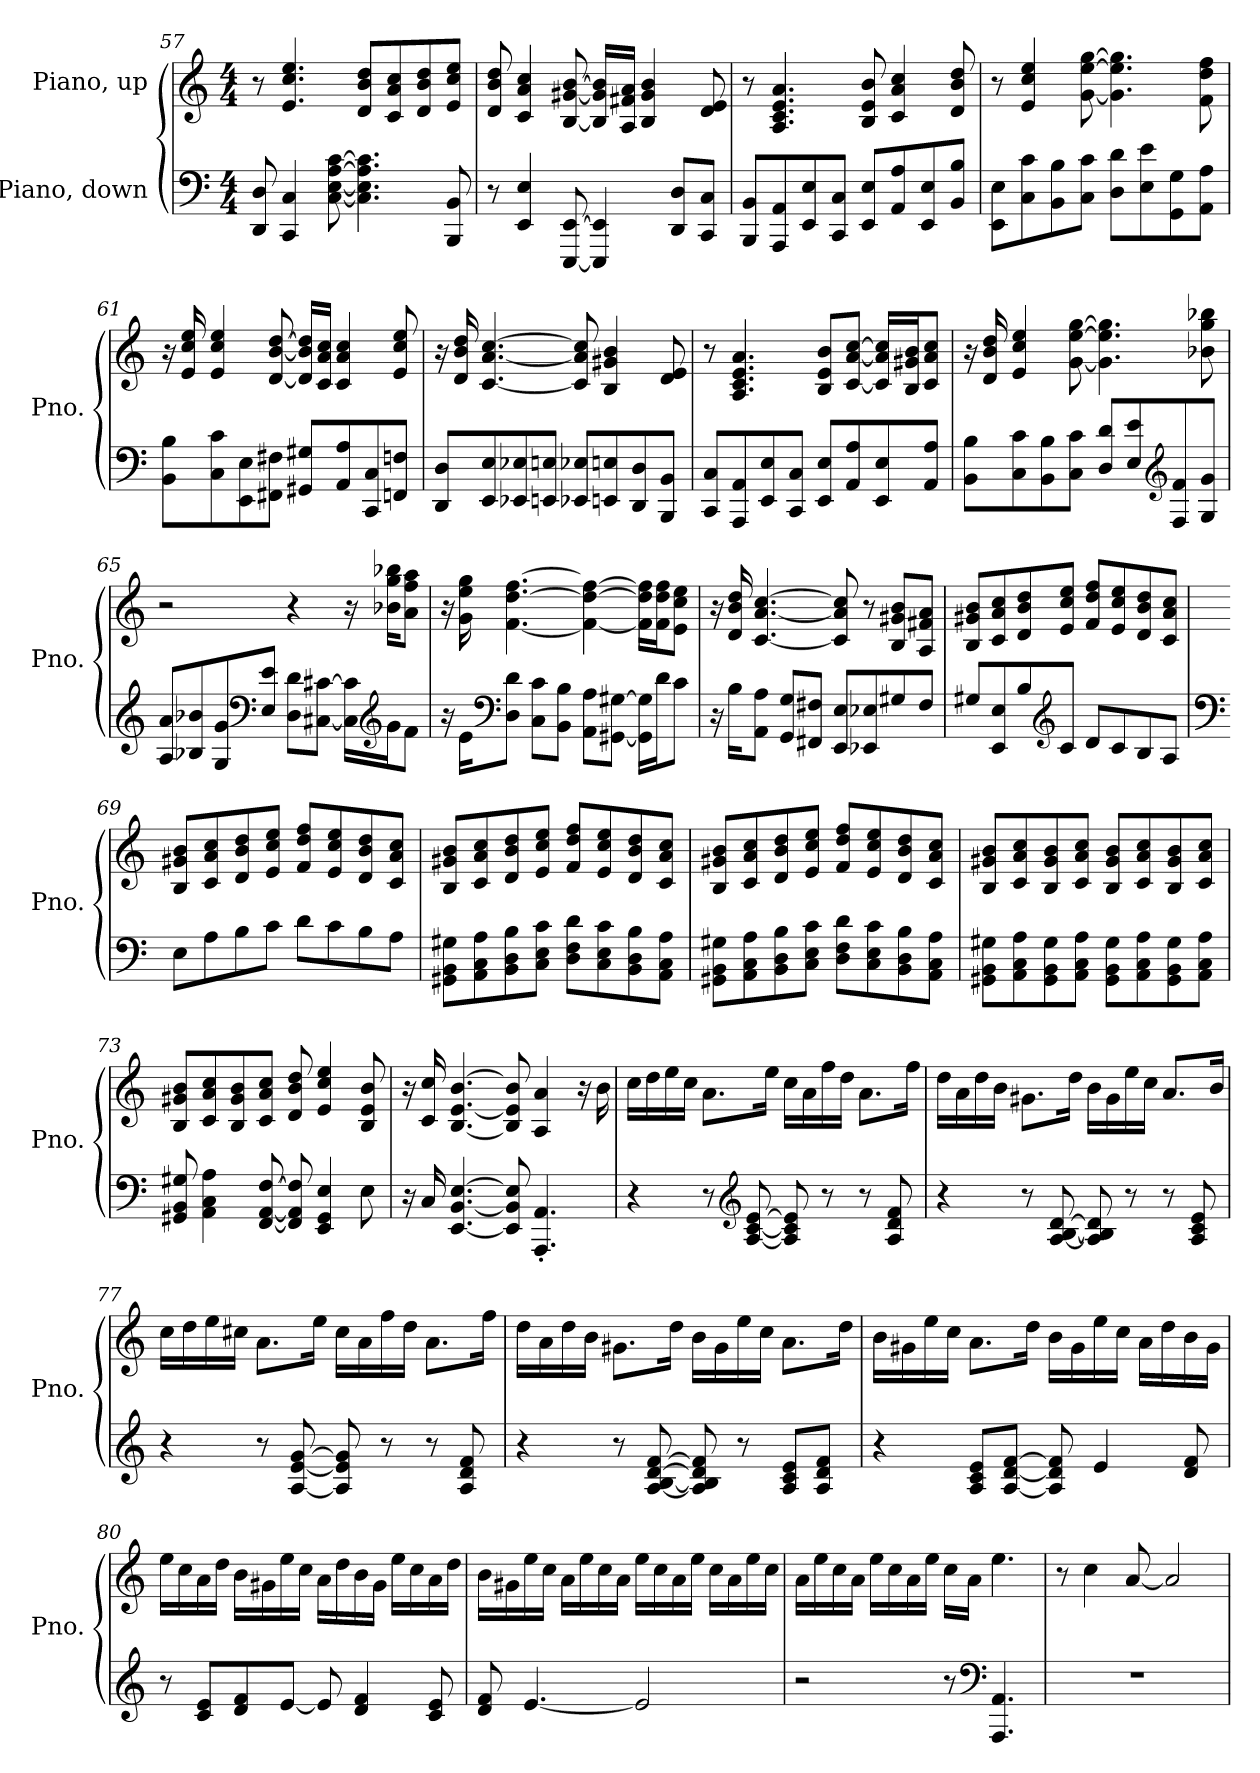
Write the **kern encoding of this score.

**kern	**kern
*part2	*part1
*staff2	*staff1
*I"Piano, down	*I"Piano, up
*I'Pno.	*I'Pno.
*clefF4	*clefG2
*k[]	*k[]
*M4/4	*M4/4
=57	=57
8DD/ 8D/	8r
4CC/ 4C/	4.e/ 4.cc/ 4.ee/
[8C\ [8E\ [8A\ [8c\	.
4.C\] 4.E\] 4.A\] 4.c\]	8d/ 8b/ 8dd/L
.	8c/ 8a/ 8cc/
.	8d/ 8b/ 8dd/
8BBB/ 8BB/	8e/ 8cc/ 8ee/J
=58	=58
8r	8d/ 8b/ 8dd/
4EE/ 4E/	4c/ 4a/ 4cc/
[8EEE/ [8EE/	[8B/ [8g#X/ [8b/
4EEE/] 4EE/]	16B/] 16g#/] 16b/]LL
.	16A/ 16f#X/ 16a/JJ
.	4B/ 4g#/ 4b/
8DD/ 8D/L	.
8CC/ 8C/J	8d/ 8e/
=59	=59
8BBB/ 8BB/L	8r
8AAA/ 8AA/	4.A/ 4.c/ 4.e/ 4.a/
8EE/ 8E/	.
8CC/ 8C/J	.
8EE/ 8E/L	8B/ 8e/ 8b/
8AA/ 8A/	4c/ 4a/ 4cc/
8EE/ 8E/	.
8BB/ 8B/J	8d/ 8b/ 8dd/
!!LO:PB:g=z
=60	=60
8EE\ 8E\L	8r
8C\ 8c\	4e/ 4cc/ 4ee/
8BB\ 8B\	.
8C\ 8c\J	[8g\ [8ee\ [8gg\
8D\ 8d\L	4.g\] 4.ee\] 4.gg\]
8E\ 8e\	.
8GG\ 8G\	.
8AA\ 8A\J	8f\ 8dd\ 8ff\
=61	=61
8BB\ 8B\L	16r
.	16e/ 16cc/ 16ee/
8C\ 8c\	4e/ 4cc/ 4ee/
8EE\ 8E\	.
8FF#X\ 8F#X\J	[8d/ [8b/ [8dd/
8GG#X/ 8G#X/L	16d/] 16b/] 16dd/]LL
.	16c/ 16a/ 16cc/JJ
8AA/ 8A/	4c/ 4a/ 4cc/
8CC/ 8C/	.
8FFn/ 8Fn/J	8e/ 8cc/ 8ee/
=62	=62
8DD/ 8D/L	16r
.	16d/ 16b/ 16dd/
8EE/ 8E/	[4.c/ [4.a/ [4.cc/
8EE-X/ 8E-X/	.
8EEn/ 8En/J	.
8EE-X/ 8E-X/L	8c/] 8a/] 8cc/]
8EEn/ 8En/	4B/ 4g#X/ 4b/
8DD/ 8D/	.
8BBB/ 8BB/J	8d/ 8e/
!!LO:LB:g=z
=63	=63
8CC/ 8C/L	8r
8AAA/ 8AA/	4.A/ 4.c/ 4.e/ 4.a/
8EE/ 8E/	.
8CC/ 8C/J	.
8EE/ 8E/L	8B/ 8e/ 8b/L
8AA/ 8A/	[8c/ [8a/ [8cc/J
8EE/ 8E/	16c/] 16a/] 16cc/]LL
.	16B/ 16g#X/ 16b/J
8AA/ 8A/J	8c/ 8a/ 8cc/J
=64	=64
8BB\ 8B\L	16r
.	16d/ 16b/ 16dd/
8C\ 8c\	4e/ 4cc/ 4ee/
8BB\ 8B\	.
8C\ 8c\J	[8g\ [8ee\ [8gg\
8D/ 8d/L	4.g\] 4.ee\] 4.gg\]
8E/ 8e/	.
*clefG2	*
8F/ 8f/	.
8G/ 8g/J	8b-X\ 8gg\ 8bb-X\
=65	=65
8A/ 8a/L	2r
8B-X/ 8b-X/	.
8G/ 8g/	.
*clefF4	*
8E/ 8e/J	.
8D\ 8d\L	4r
[8C#X\ [8c#X\J	.
16C#\] 16c#\]LL	16r
*clefG2	*
16g\J	16b-X\ 16gg\ 16bb-X\KL
8f\J	8a\ 8ff\ 8aa\J
!!LO:LB:g=z
=66	=66
16r	16r
16e\KL	16g\ 16ee\ 16gg\
*clefF4	*
8D\ 8d\J	[4.f\ [4.dd\ [4.ff\
8C\ 8c\L	.
8BB\ 8B\J	.
8AA\ 8A\L	4f\_ 4dd\_ 4ff\_
[8GG#X\ [8G#X\J	.
16GG#\] 16G#\]LL	16f\] 16dd\] 16ff\]LL
16d\J	16f\ 16dd\ 16ff\J
8c\J	8e\ 8cc\ 8ee\J
=67	=67
16r	16r
16B\KL	16d/ 16b/ 16dd/
8AA\ 8A\J	[4.c/ [4.a/ [4.cc/
8GG/ 8G/L	.
8FF#X/ 8F#X/J	.
8EE/ 8E/L	8c/] 8a/] 8cc/]
8EE-X/ 8E-X/	8r
8G#X/	8B/ 8g#X/ 8b/L
8F#/J	8A/ 8f#X/ 8a/J
=68	=68
8G#X/L	8B/ 8g#X/ 8b/L
8EE/ 8E/	8c/ 8a/ 8cc/
8B/	8d/ 8b/ 8dd/
*clefG2	*
8c/J	8e/ 8cc/ 8ee/J
8d/L	8f/ 8dd/ 8ff/L
8c/	8e/ 8cc/ 8ee/
8B/	8d/ 8b/ 8dd/
8A/J	8c/ 8a/ 8cc/J
!!LO:LB:g=z
=69	=69
*clefF4	*
8E\L	8B/ 8g#X/ 8b/L
8A\	8c/ 8a/ 8cc/
8B\	8d/ 8b/ 8dd/
8c\J	8e/ 8cc/ 8ee/J
8d\L	8f/ 8dd/ 8ff/L
8c\	8e/ 8cc/ 8ee/
8B\	8d/ 8b/ 8dd/
8A\J	8c/ 8a/ 8cc/J
=70	=70
8GG#X\ 8BB\ 8G#X\L	8B/ 8g#X/ 8b/L
8AA\ 8C\ 8A\	8c/ 8a/ 8cc/
8BB\ 8D\ 8B\	8d/ 8b/ 8dd/
8C\ 8E\ 8c\J	8e/ 8cc/ 8ee/J
8D\ 8F\ 8d\L	8f/ 8dd/ 8ff/L
8C\ 8E\ 8c\	8e/ 8cc/ 8ee/
8BB\ 8D\ 8B\	8d/ 8b/ 8dd/
8AA\ 8C\ 8A\J	8c/ 8a/ 8cc/J
=71	=71
8GG#X\ 8BB\ 8G#X\L	8B/ 8g#X/ 8b/L
8AA\ 8C\ 8A\	8c/ 8a/ 8cc/
8BB\ 8D\ 8B\	8d/ 8b/ 8dd/
8C\ 8E\ 8c\J	8e/ 8cc/ 8ee/J
8D\ 8F\ 8d\L	8f/ 8dd/ 8ff/L
8C\ 8E\ 8c\	8e/ 8cc/ 8ee/
8BB\ 8D\ 8B\	8d/ 8b/ 8dd/
8AA\ 8C\ 8A\J	8c/ 8a/ 8cc/J
=72	=72
8GG#X\ 8BB\ 8G#X\L	8B/ 8g#X/ 8b/L
8AA\ 8C\ 8A\	8c/ 8a/ 8cc/
8GG#\ 8BB\ 8G#\	8B/ 8g#/ 8b/
8AA\ 8C\ 8A\J	8c/ 8a/ 8cc/J
8GG#\ 8BB\ 8G#\L	8B/ 8g#/ 8b/L
8AA\ 8C\ 8A\	8c/ 8a/ 8cc/
8GG#\ 8BB\ 8G#\	8B/ 8g#/ 8b/
8AA\ 8C\ 8A\J	8c/ 8a/ 8cc/J
!!LO:LB:g=z
=73	=73
8GG#X/ 8BB/ 8G#X/	8B/ 8g#X/ 8b/L
4AA\ 4C\ 4A\	8c/ 8a/ 8cc/
.	8B/ 8g#/ 8b/
[8FF/ [8AA/ [8F/	8c/ 8a/ 8cc/J
8FF/] 8AA/] 8F/]	8d/ 8b/ 8dd/
4EE/ 4GG#/ 4E/	4e/ 4cc/ 4ee/
8E\	8B/ 8e/ 8b/
=74	=74
16r	16r
16C/	16c/ 16cc/
[4.EE/ [4.BB/ [4.E/	[4.B/ [4.e/ [4.b/
8EE/] 8BB/] 8E/]	8B/] 8e/] 8b/]
4.AAA/' 4.AA/'	4A/ 4a/
.	16r
.	16b\
=75	=75
4r	16cc\LL
.	16dd\
.	16ee\
.	16cc\JJ
8r	8.a\L
*clefG2	*
[8A/ [8c/ [8e/	.
.	16ee\Jk
8A/] 8c/] 8e/]	16cc\LL
.	16a\
8r	16ff\
.	16dd\JJ
8r	8.a\L
8A/ 8d/ 8f/	.
.	16ff\Jk
!!LO:LB:g=z
=76	=76
4r	16dd\LL
.	16a\
.	16dd\
.	16b\JJ
8r	8.g#X\L
[8A/ [8B/ [8d/	.
.	16dd\Jk
8A/] 8B/] 8d/]	16b\LL
.	16g#\
8r	16ee\
.	16cc\JJ
8r	8.a/L
8A/ 8c/ 8e/	.
.	16b/Jk
=77	=77
4r	16cc\LL
.	16dd\
.	16ee\
.	16cc#X\JJ
8r	8.a\L
[8A/ [8e/ [8g/	.
.	16ee\Jk
8A/] 8e/] 8g/]	16cc#\LL
.	16a\
8r	16ff\
.	16dd\JJ
8r	8.a\L
8A/ 8d/ 8f/	.
.	16ff\Jk
=78	=78
4r	16dd\LL
.	16a\
.	16dd\
.	16b\JJ
8r	8.g#X\L
[8A/ [8B/ [8d/ [8f/	.
.	16dd\Jk
8A/] 8B/] 8d/] 8f/]	16b\LL
.	16g#\
8r	16ee\
.	16cc\JJ
8A/ 8c/ 8e/L	8.a\L
8A/ 8d/ 8f/J	.
.	16dd\Jk
!!LO:PB:g=z
=79	=79
4r	16b\LL
.	16g#X\
.	16ee\
.	16cc\JJ
8A/ 8c/ 8e/L	8.a\L
[8A/ [8d/ [8f/J	.
.	16dd\Jk
8A/] 8d/] 8f/]	16b\LL
.	16g#\
4e/	16ee\
.	16cc\JJ
.	16a\LL
.	16dd\
8d/ 8f/	16b\
.	16g#\JJ
=80	=80
8r	16ee\LL
.	16cc\
8c/ 8e/L	16a\
.	16dd\JJ
8d/ 8f/	16b\LL
.	16g#X\
[8e/J	16ee\
.	16cc\JJ
8e/]	16a\LL
.	16dd\
4d/ 4f/	16b\
.	16g#\JJ
.	16ee\LL
.	16cc\
8c/ 8e/	16a\
.	16dd\JJ
!!LO:LB:g=z
=81	=81
8d/ 8f/	16b\LL
.	16g#X\
[4.e/	16ee\
.	16cc\JJ
.	16a\LL
.	16ee\
.	16cc\
.	16a\JJ
2e/]	16ee\LL
.	16cc\
.	16a\
.	16ee\JJ
.	16cc\LL
.	16a\
.	16ee\
.	16cc\JJ
=82	=82
2r	16a\LL
.	16ee\
.	16cc\
.	16a\JJ
.	16ee\LL
.	16cc\
.	16a\
.	16ee\JJ
8r	16cc\LL
.	16a\JJ
*clefF4	*
4.AAA/ 4.AA/	4.ee\
=83	=83
1r	8r
.	4cc\
.	[8a/
.	2a/]
=	=
*-	*-
